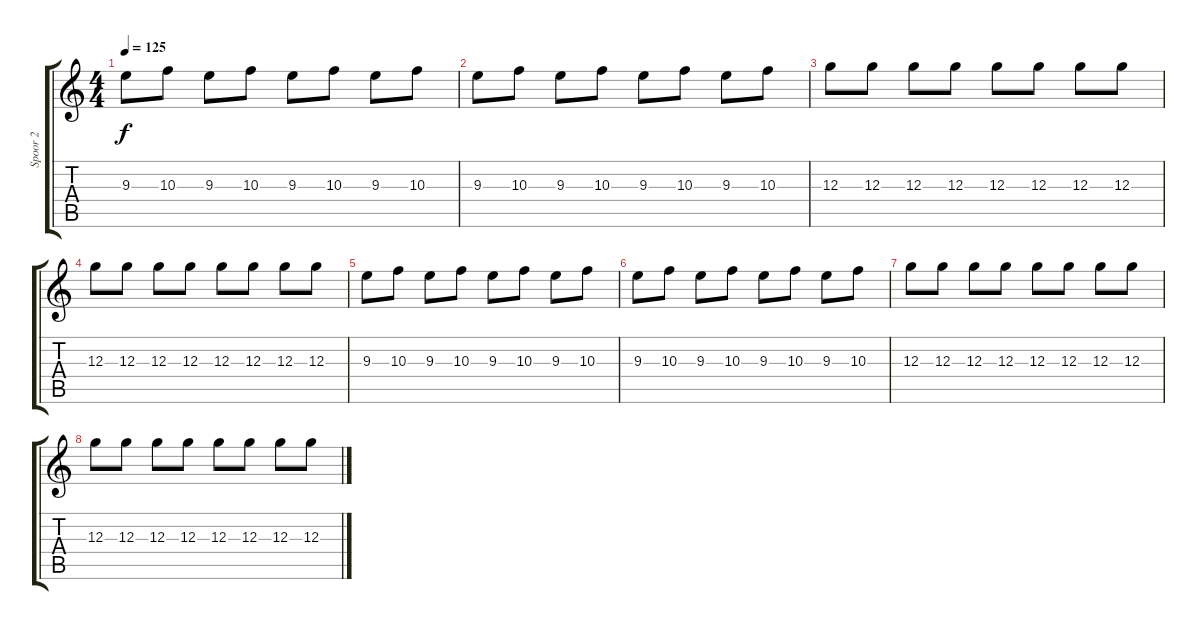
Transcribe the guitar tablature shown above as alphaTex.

\track ("Spoor 2" "Spoor 2") {instrument distortionguitar}
\staff {score tabs}
\tuning (E4 B3 G3 D3 A2 E2) {hide}
\ts (4 4)
\tempo 125
\clef g2
\ks c
9.3.8{dy f} 10.3.8 9.3.8 10.3.8 9.3.8 10.3.8 9.3.8 10.3.8 |
9.3.8 10.3.8 9.3.8 10.3.8 9.3.8 10.3.8 9.3.8 10.3.8 |
12.3.8 12.3.8 12.3.8 12.3.8 12.3.8 12.3.8 12.3.8 12.3.8 |
12.3.8 12.3.8 12.3.8 12.3.8 12.3.8 12.3.8 12.3.8 12.3.8 |
9.3.8 10.3.8 9.3.8 10.3.8 9.3.8 10.3.8 9.3.8 10.3.8 |
9.3.8 10.3.8 9.3.8 10.3.8 9.3.8 10.3.8 9.3.8 10.3.8 |
12.3.8 12.3.8 12.3.8 12.3.8 12.3.8 12.3.8 12.3.8 12.3.8 |
12.3.8 12.3.8 12.3.8 12.3.8 12.3.8 12.3.8 12.3.8 12.3.8
